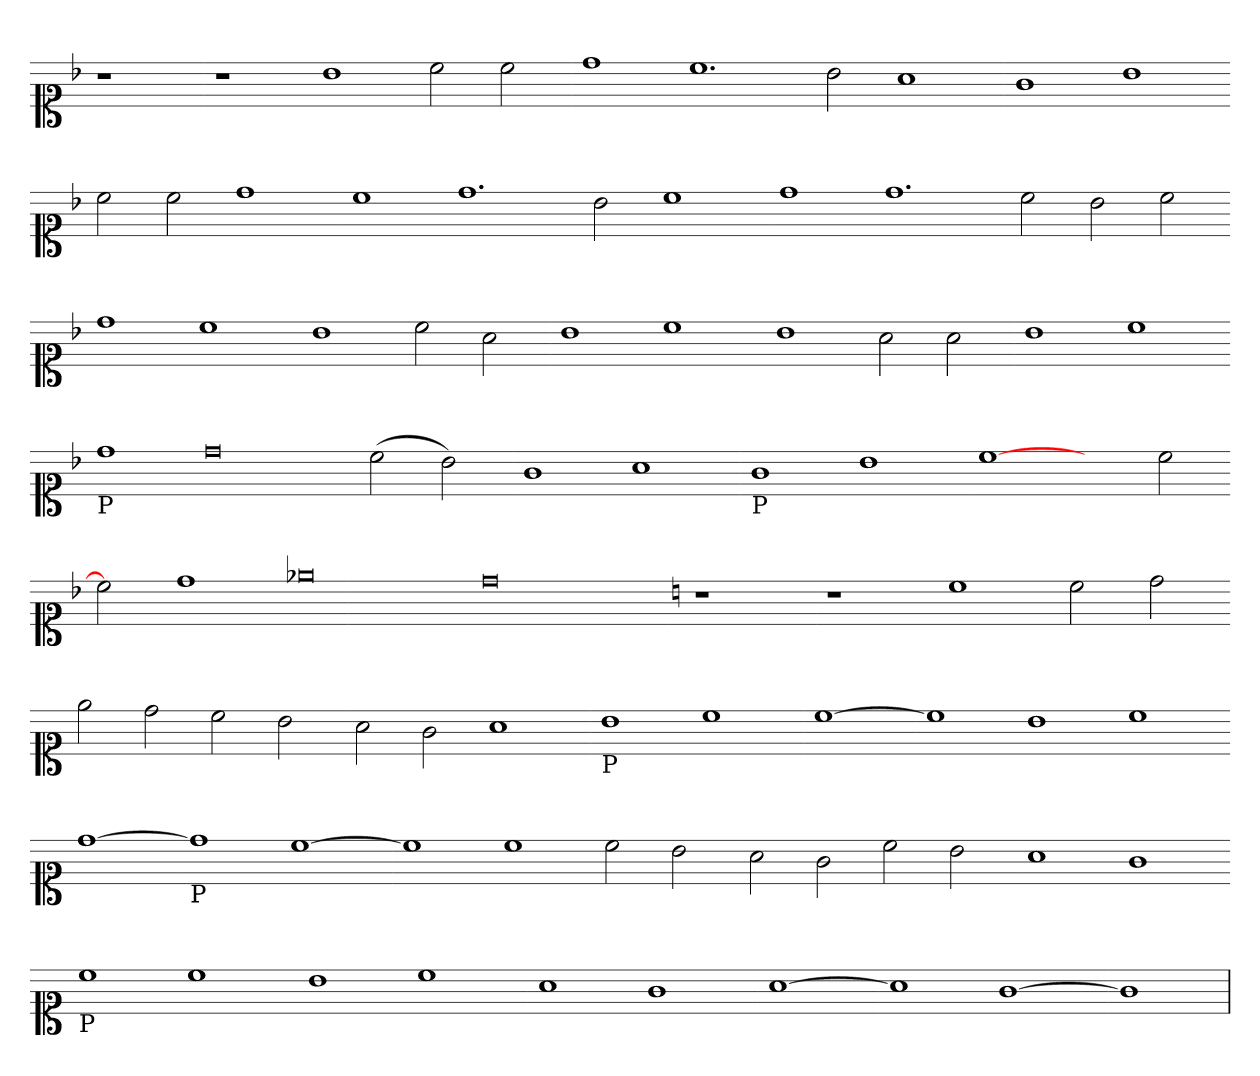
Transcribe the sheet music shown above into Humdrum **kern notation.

**kern
*part1
*staff1
*clefC1
*k[b-]
=
1r
=-
1r
1b-
2cc
2cc
=-
1dd
1.cc
2b-
1a
=-
1g
1b-
=-
2cc
2cc
1dd
=-
1cc
1.dd
2b-
1cc
=-
1dd
1.dd
2cc
2b-
2cc
=-
1dd
1cc
=-
1b-
2cc
2a
=-
1b-
1cc
=-
1b-
2a
2a
=-
1b-
1cc
=-
!LO:TX:b:t=P
1dd
0dd
(2cc
2b-)
=-
1g
1a
=-
!LO:TX:b:t=P
1g
1b-
=-
[1cc
2ryy
2cc
=-
2cc]
1dd
0ee-X
0dd
=-
*k[]
1r
=-
1r
1cc
2cc
2dd
=-
2ee
2dd
2cc
2b
=-
2a
2g
1a
=-
!LO:TX:b:t=P
1b
1cc
=-
[1cc
=-
1cc]
1b
1cc
=-
[1dd
=-
!LO:TX:b:t=P
1dd]
[1cc
=-
1cc]
1cc
2cc
2b
=-
2a
2g
2cc
2b
=-
1a
1g
=-
!LO:TX:b:t=P
1cc
1cc
=-
1b
1cc
=-
1a
1g
=-
[1a
=-
1a]
[1g
=1-
1g]
=
*-
